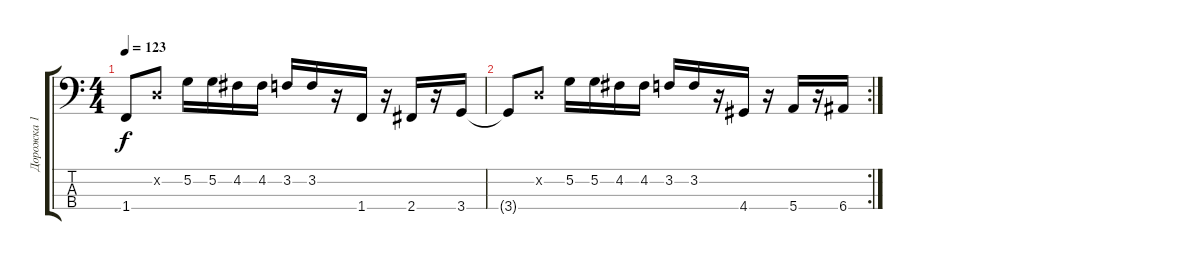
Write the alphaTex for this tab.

\track ("Дорожка 1" "Дорожка 1") {instrument acousticguitarnylon}
\staff {score tabs}
\tuning (G2 D2 A1 E1) {hide}
\ts (4 4)
\tempo 123
\clef f4
\ks c
1.4.8{dy f instrument acousticguitarnylon} 0.2{x}.8 5.2.16 5.2.16 4.2.16 4.2.16 3.2.16 3.2.16 r.16 1.4.16 r.16 2.4.16 r.16 3.4.16 |
\rc 2
3.4{t}.8 0.2{x}.8 5.2.16 5.2.16 4.2.16 4.2.16 3.2.16 3.2.16 r.16 4.4.16 r.16 5.4.16 r.16 6.4.16
